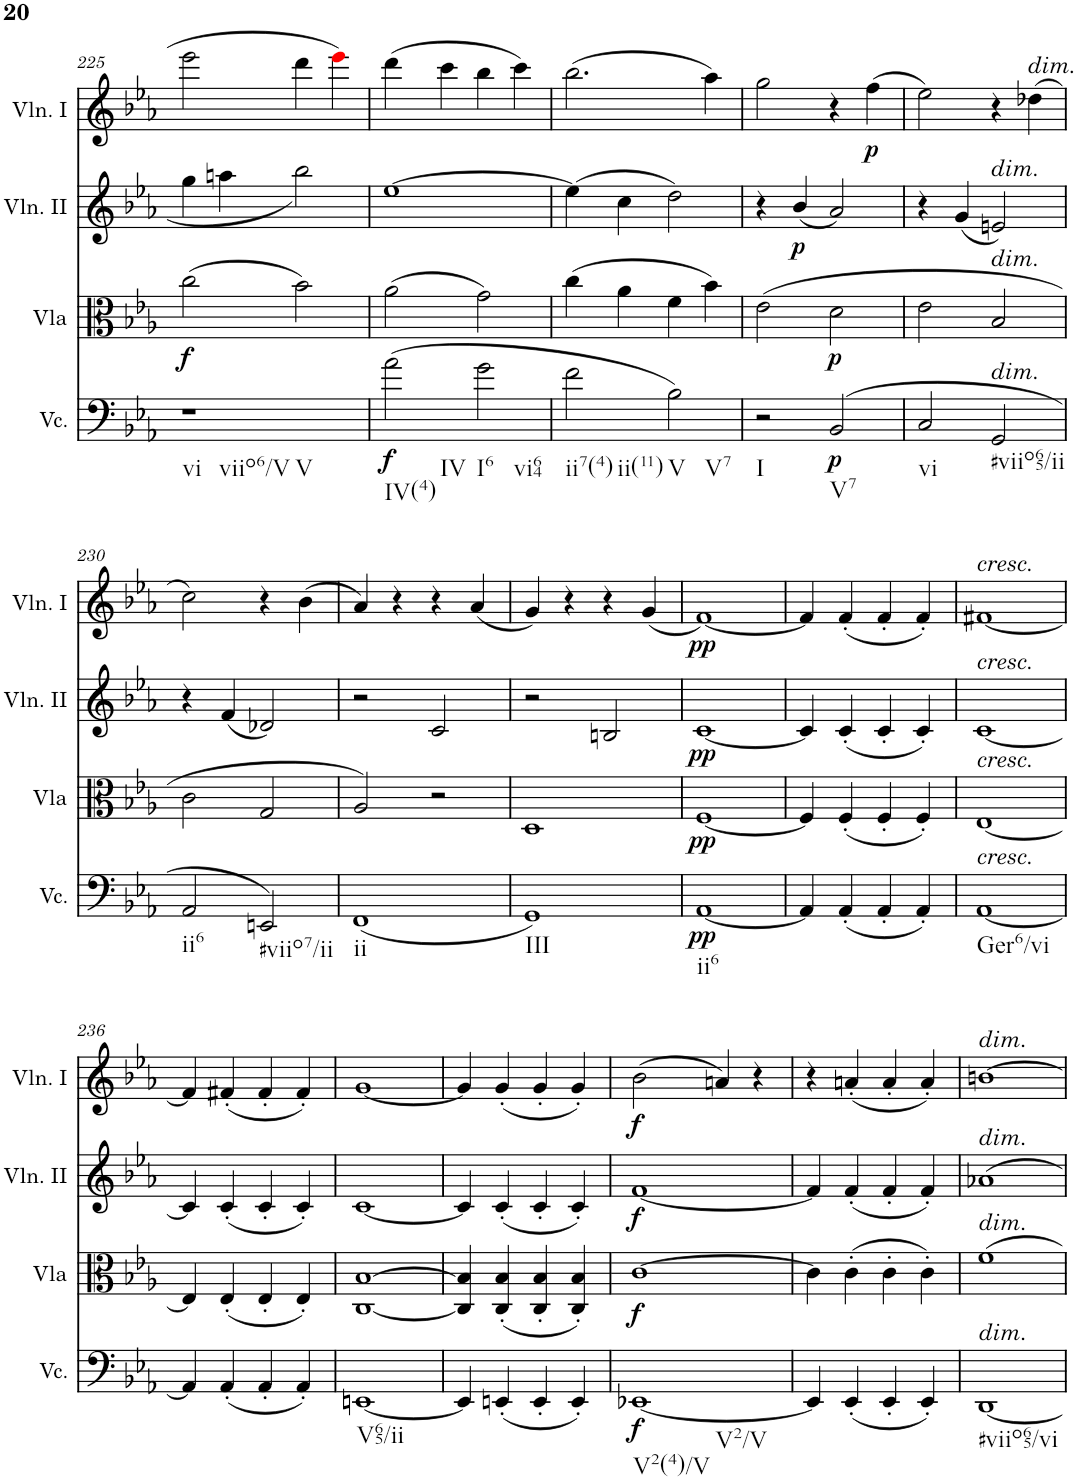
**kern	**dynam	**kern	**dynam	**kern	**dynam	**kern	**dynam
*part4	*part4	*part3	*part3	*part2	*part2	*part1	*part1
*staff4	*staff4	*staff3	*staff3	*staff2	*staff2	*staff1	*staff1
*I"Violoncello	*	*I"Viola	*	*I"Violino II	*	*I"Violino I	*
*I'Vc.	*	*I'Vla	*	*I'Vln. II	*	*I'Vln. I	*
!!LO:PB:g=z
*clefF4	*	*clefC3	*	*clefG2	*	*clefG2	*
*k[b-e-a-]	*	*k[b-e-a-]	*	*k[b-e-a-]	*	*k[b-e-a-]	*
*M4/4	*	*M4/4	*	*M4/4	*	*M4/4	*
*met(c)	*	*met(c)	*	*met(c)	*	*met(c)	*
=225	=225	=225	=225	=225	=225	=225	=225
!LO:TX:b:t=vi	!	!	!	!	!	!	!
!LO:TX:b:t=viio6/V	!	!	!	!	!	!	!
!LO:TX:b:t=V	!	!	!	!	!	!	!
!	!	!	!LO:DY:b	!	!	!	!
1r	.	(>2cc\	f	4gg\	.	2eee-\	.
.	.	.	.	4aan\	.	.	.
.	.	2b-\)	.	2bb-\	.	4ddd\	.
.	.	.	.	.	.	4eee-i\	.
=226	=226	=226	=226	=226	=226	=226	=226
!LO:TX:b:t=IV(4)	!	!	!	!	!	!	!
!LO:TX:b:t=IV	!	!	!	!	!	!	!
!	!LO:DY:b	!	!	!	!	!	!
(>2a-\	f	(>2a-\	.	[1ee-	.	(>4ddd\	.
.	.	.	.	.	.	4ccc\	.
!LO:TX:b:t=I6	!	!	!	!	!	!	!
!LO:TX:b:t=vi64	!	!	!	!	!	!	!
2g\	.	2g\)	.	.	.	4bb-\	.
.	.	.	.	.	.	4ccc\)	.
=227	=227	=227	=227	=227	=227	=227	=227
!LO:TX:b:t=ii7(4)	!	!	!	!	!	!	!
!LO:TX:b:t=ii(11)	!	!	!	!	!	!	!
2f\	.	(>4cc\	.	(>4ee-\]	.	(>2.bb-\	.
.	.	4a-\	.	4cc\	.	.	.
!LO:TX:b:t=V	!	!	!	!	!	!	!
!LO:TX:b:t=V7	!	!	!	!	!	!	!
2B-\)	.	4f\	.	2dd\)	.	.	.
.	.	4b-\)	.	.	.	4aa-\)	.
=228	=228	=228	=228	=228	=228	=228	=228
!LO:TX:b:t=I	!	!	!	!	!	!	!
2r	.	(>2e-\	.	4r	.	2gg\	.
!	!	!	!	!	!LO:DY:b	!	!
.	.	.	.	(<4b-/	p	.	.
!LO:TX:b:t=V7	!	!	!	!	!	!	!
!	!LO:DY:b	!	!LO:DY:b	!	!	!	!
(>2BB-/	p	2d\	p	2a-/)	.	4r	.
!	!	!	!	!	!	!	!LO:DY:b
.	.	.	.	.	.	(>4ff\	p
=229	=229	=229	=229	=229	=229	=229	=229
!LO:TX:b:t=vi	!	!	!	!	!	!	!
2C/	.	2e-\	.	4r	.	2ee-\)	.
.	.	.	.	(<4g/	.	.	.
!	!	!	!	!LO:TX:a:i:t=dim.	!	!	!
!	!	!LO:TX:a:i:t=dim.	!	!	!	!	!
!LO:TX:a:i:t=dim.	!	!	!	!	!	!	!
!LO:TX:b:t=#viio65/ii	!	!	!	!	!	!	!
2GG/	.	2B-/	.	2en/)	.	4r	.
!	!	!	!	!	!	!LO:TX:a:i:t=dim.	!
.	.	.	.	.	.	(>4dd-X\	.
!!LO:LB:g=z
=230	=230	=230	=230	=230	=230	=230	=230
!LO:TX:b:t=ii6	!	!	!	!	!	!	!
2AA-/	.	2c\	.	4r	.	2cc\)	.
.	.	.	.	(<4f/	.	.	.
!LO:TX:b:t=#viio7/ii	!	!	!	!	!	!	!
2EEn/)	.	2G/	.	2d-X/)	.	4r	.
.	.	.	.	.	.	(>4b-\	.
=231	=231	=231	=231	=231	=231	=231	=231
!LO:TX:b:t=ii	!	!	!	!	!	!	!
(<1FF	.	2A-/)	.	2r	.	4a-/)	.
.	.	.	.	.	.	4r	.
.	.	2r	.	2c/	.	4r	.
.	.	.	.	.	.	(<4a-/	.
=232	=232	=232	=232	=232	=232	=232	=232
!LO:TX:b:t=III	!	!	!	!	!	!	!
1GG)	.	1D	.	2r	.	4g/)	.
.	.	.	.	.	.	4r	.
.	.	.	.	2Bn/	.	4r	.
.	.	.	.	.	.	(<4g/	.
=233	=233	=233	=233	=233	=233	=233	=233
!LO:TX:b:t=ii6	!	!	!	!	!	!	!
!	!LO:DY:b	!	!LO:DY:b	!	!LO:DY:b	!	!LO:DY:b
[1AA-	pp	[1F	pp	[1c	pp	[1f)	pp
=234	=234	=234	=234	=234	=234	=234	=234
4AA-/]	.	4F/]	.	4c/]	.	4f/]	.
(<4AA-'/	.	(<4F'/	.	(<4c'/	.	(<4f'/	.
4AA-'/	.	4F'/	.	4c'/	.	4f'/	.
4AA-'/)	.	4F'/)	.	4c'/)	.	4f'/)	.
=235	=235	=235	=235	=235	=235	=235	=235
!	!	!	!	!	!	!LO:TX:a:i:t=cresc.	!
!	!	!	!	!LO:TX:a:i:t=cresc.	!	!	!
!	!	!LO:TX:a:i:t=cresc.	!	!	!	!	!
!LO:TX:a:i:t=cresc.	!	!	!	!	!	!	!
!LO:TX:b:t=Ger6/vi	!	!	!	!	!	!	!
[1AA-	.	[1E-	.	[1c	.	[1f#X	.
!!LO:LB:g=z
=236	=236	=236	=236	=236	=236	=236	=236
4AA-/]	.	4E-/]	.	4c/]	.	4f#/]	.
(<4AA-'/	.	(<4E-'/	.	(<4c'/	.	(<4f#X'/	.
4AA-'/	.	4E-'/	.	4c'/	.	4f#'/	.
4AA-'/)	.	4E-'/)	.	4c'/)	.	4f#'/)	.
=237	=237	=237	=237	=237	=237	=237	=237
!LO:TX:b:t=V65/ii	!	!	!	!	!	!	!
[1EEn	.	[1C [1B-	.	[1c	.	[1g	.
=238	=238	=238	=238	=238	=238	=238	=238
4EE/]	.	4C/] 4B-/]	.	4c/]	.	4g/]	.
(<4EEn'/	.	(<4C/' 4B-/'	.	(<4c'/	.	(<4g'/	.
4EE'/	.	4C/' 4B-/'	.	4c'/	.	4g'/	.
4EE'/)	.	4C/' 4B-/')	.	4c'/)	.	4g'/)	.
=239	=239	=239	=239	=239	=239	=239	=239
!LO:TX:b:t=V2(4)/V	!	!	!	!	!	!	!
!LO:TX:b:t=V2/V	!	!	!	!	!	!	!
!	!LO:DY:b	!	!LO:DY:b	!	!LO:DY:b	!	!LO:DY:b
[1EE-X	f	[1c	f	[1f	f	(>2b-\	f
.	.	.	.	.	.	4an/)	.
.	.	.	.	.	.	4r	.
=240	=240	=240	=240	=240	=240	=240	=240
4EE-/]	.	4c\]	.	4f/]	.	4r	.
(<4EE-'/	.	(>4c'\	.	(<4f'/	.	(<4an'/	.
4EE-'/	.	4c'\	.	4f'/	.	4a'/	.
4EE-'/)	.	4c'\)	.	4f'/)	.	4a'/)	.
=241	=241	=241	=241	=241	=241	=241	=241
!	!	!	!	!	!	!LO:TX:a:i:t=dim.	!
!	!	!	!	!LO:TX:a:i:t=dim.	!	!	!
!	!	!LO:TX:a:i:t=dim.	!	!	!	!	!
!LO:TX:a:i:t=dim.	!	!	!	!	!	!	!
!LO:TX:b:t=#viio65/vi	!	!	!	!	!	!	!
[1DD	.	1f	.	1a-X	.	[1bn	.
=	=	=	=	=	=	=	=
*-	*-	*-	*-	*-	*-	*-	*-
